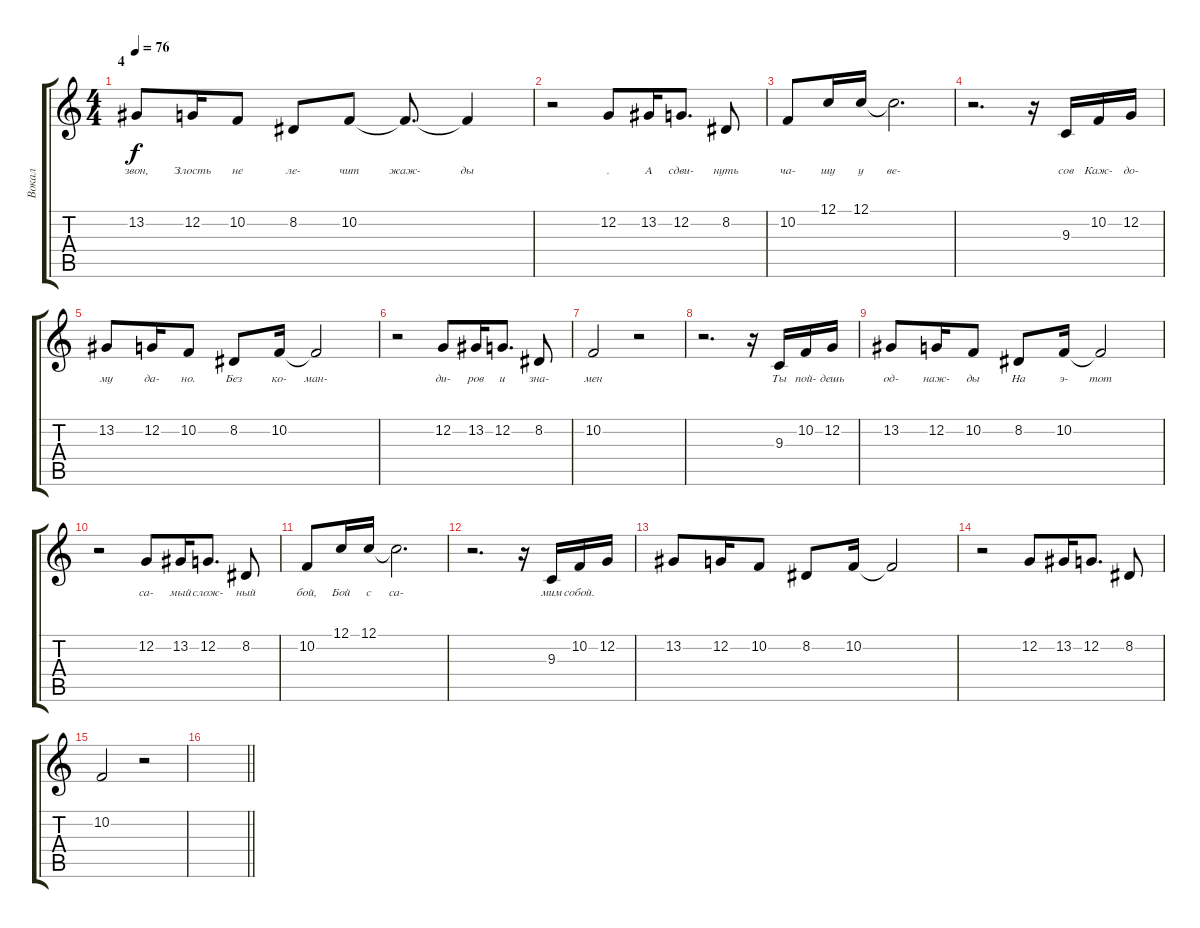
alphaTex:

\track ("Вокал" "Вокал") {instrument lead6voice}
\staff {score tabs}
\tuning (C4 G3 Eb3 Bb2 F2 C2) {hide}
\ts (4 4)
\section ("" "4")
\tempo 76
\clef g2
\ks c
13.2.8{lyrics (0 "звон,") lyrics (1 "") lyrics (2 "") lyrics (3 "") lyrics (4 "") dy f} 12.2.16{lyrics (0 "Злость") lyrics (1 "") lyrics (2 "") lyrics (3 "") lyrics (4 "")} 10.2.8{lyrics (0 "не") lyrics (1 "") lyrics (2 "") lyrics (3 "") lyrics (4 "")} 8.2.8{lyrics (0 "ле-") lyrics (1 "") lyrics (2 "") lyrics (3 "") lyrics (4 "")} 10.2.8{lyrics (0 "чит") lyrics (1 "") lyrics (2 "") lyrics (3 "") lyrics (4 "")} 10.2{t}.8{d lyrics (0 "жаж-") lyrics (1 "") lyrics (2 "") lyrics (3 "") lyrics (4 "")} 10.2{t}.4{lyrics (0 "ды") lyrics (1 "") lyrics (2 "") lyrics (3 "") lyrics (4 "")} |
r.2 12.2.8{lyrics (0 ".") lyrics (1 "") lyrics (2 "") lyrics (3 "") lyrics (4 "")} 13.2.16{lyrics (0 "А") lyrics (1 "") lyrics (2 "") lyrics (3 "") lyrics (4 "")} 12.2.8{d lyrics (0 "сдви-") lyrics (1 "") lyrics (2 "") lyrics (3 "") lyrics (4 "")} 8.2.8{lyrics (0 "нуть") lyrics (1 "") lyrics (2 "") lyrics (3 "") lyrics (4 "")} |
10.2.8{lyrics (0 "ча-") lyrics (1 "") lyrics (2 "") lyrics (3 "") lyrics (4 "")} 12.1.16{lyrics (0 "шу") lyrics (1 "") lyrics (2 "") lyrics (3 "") lyrics (4 "")} 12.1.16{lyrics (0 "у") lyrics (1 "") lyrics (2 "") lyrics (3 "") lyrics (4 "")} 12.1{t}.2{d lyrics (0 "ве-") lyrics (1 "") lyrics (2 "") lyrics (3 "") lyrics (4 "")} |
r.2{d} r.16 9.3.16{lyrics (0 "сов") lyrics (1 "") lyrics (2 "") lyrics (3 "") lyrics (4 "")} 10.2.16{lyrics (0 "Каж-") lyrics (1 "") lyrics (2 "") lyrics (3 "") lyrics (4 "")} 12.2.16{lyrics (0 "до-") lyrics (1 "") lyrics (2 "") lyrics (3 "") lyrics (4 "")} |
13.2.8{lyrics (0 "му") lyrics (1 "") lyrics (2 "") lyrics (3 "") lyrics (4 "")} 12.2.16{lyrics (0 "да-") lyrics (1 "") lyrics (2 "") lyrics (3 "") lyrics (4 "")} 10.2.8{lyrics (0 "но.") lyrics (1 "") lyrics (2 "") lyrics (3 "") lyrics (4 "")} 8.2.8{lyrics (0 "Без") lyrics (1 "") lyrics (2 "") lyrics (3 "") lyrics (4 "")} 10.2.16{lyrics (0 "ко-") lyrics (1 "") lyrics (2 "") lyrics (3 "") lyrics (4 "")} 10.2{t}.2{lyrics (0 "ман-") lyrics (1 "") lyrics (2 "") lyrics (3 "") lyrics (4 "")} |
r.2 12.2.8{lyrics (0 "ди-") lyrics (1 "") lyrics (2 "") lyrics (3 "") lyrics (4 "")} 13.2.16{lyrics (0 "ров") lyrics (1 "") lyrics (2 "") lyrics (3 "") lyrics (4 "")} 12.2.8{d lyrics (0 "и") lyrics (1 "") lyrics (2 "") lyrics (3 "") lyrics (4 "")} 8.2.8{lyrics (0 "зна-") lyrics (1 "") lyrics (2 "") lyrics (3 "") lyrics (4 "")} |
10.2.2{lyrics (0 "мен") lyrics (1 "") lyrics (2 "") lyrics (3 "") lyrics (4 "")} r.2 |
r.2{d} r.16 9.3.16{lyrics (0 "Ты") lyrics (1 "") lyrics (2 "") lyrics (3 "") lyrics (4 "")} 10.2.16{lyrics (0 "пой-") lyrics (1 "") lyrics (2 "") lyrics (3 "") lyrics (4 "")} 12.2.16{lyrics (0 "дешь") lyrics (1 "") lyrics (2 "") lyrics (3 "") lyrics (4 "")} |
13.2.8{lyrics (0 "од-") lyrics (1 "") lyrics (2 "") lyrics (3 "") lyrics (4 "")} 12.2.16{lyrics (0 "наж-") lyrics (1 "") lyrics (2 "") lyrics (3 "") lyrics (4 "")} 10.2.8{lyrics (0 "ды") lyrics (1 "") lyrics (2 "") lyrics (3 "") lyrics (4 "")} 8.2.8{lyrics (0 "На") lyrics (1 "") lyrics (2 "") lyrics (3 "") lyrics (4 "")} 10.2.16{lyrics (0 "э-") lyrics (1 "") lyrics (2 "") lyrics (3 "") lyrics (4 "")} 10.2{t}.2{lyrics (0 "тот") lyrics (1 "") lyrics (2 "") lyrics (3 "") lyrics (4 "")} |
r.2 12.2.8{lyrics (0 "са-") lyrics (1 "") lyrics (2 "") lyrics (3 "") lyrics (4 "")} 13.2.16{lyrics (0 "мый") lyrics (1 "") lyrics (2 "") lyrics (3 "") lyrics (4 "")} 12.2.8{d lyrics (0 "слож-") lyrics (1 "") lyrics (2 "") lyrics (3 "") lyrics (4 "")} 8.2.8{lyrics (0 "ный") lyrics (1 "") lyrics (2 "") lyrics (3 "") lyrics (4 "")} |
10.2.8{lyrics (0 "бой,") lyrics (1 "") lyrics (2 "") lyrics (3 "") lyrics (4 "")} 12.1.16{lyrics (0 "Бой") lyrics (1 "") lyrics (2 "") lyrics (3 "") lyrics (4 "")} 12.1.16{lyrics (0 "с") lyrics (1 "") lyrics (2 "") lyrics (3 "") lyrics (4 "")} 12.1{t}.2{d lyrics (0 "са-") lyrics (1 "") lyrics (2 "") lyrics (3 "") lyrics (4 "")} |
r.2{d} r.16 9.3.16{lyrics (0 "мим") lyrics (1 "") lyrics (2 "") lyrics (3 "") lyrics (4 "")} 10.2.16{lyrics (0 "собой.") lyrics (1 "") lyrics (2 "") lyrics (3 "") lyrics (4 "")} 12.2.16 |
13.2.8 12.2.16 10.2.8 8.2.8 10.2.16 10.2{t}.2 |
r.2 12.2.8 13.2.16 12.2.8{d} 8.2.8 |
10.2.2 r.2 |
\barLineRight lightlight
